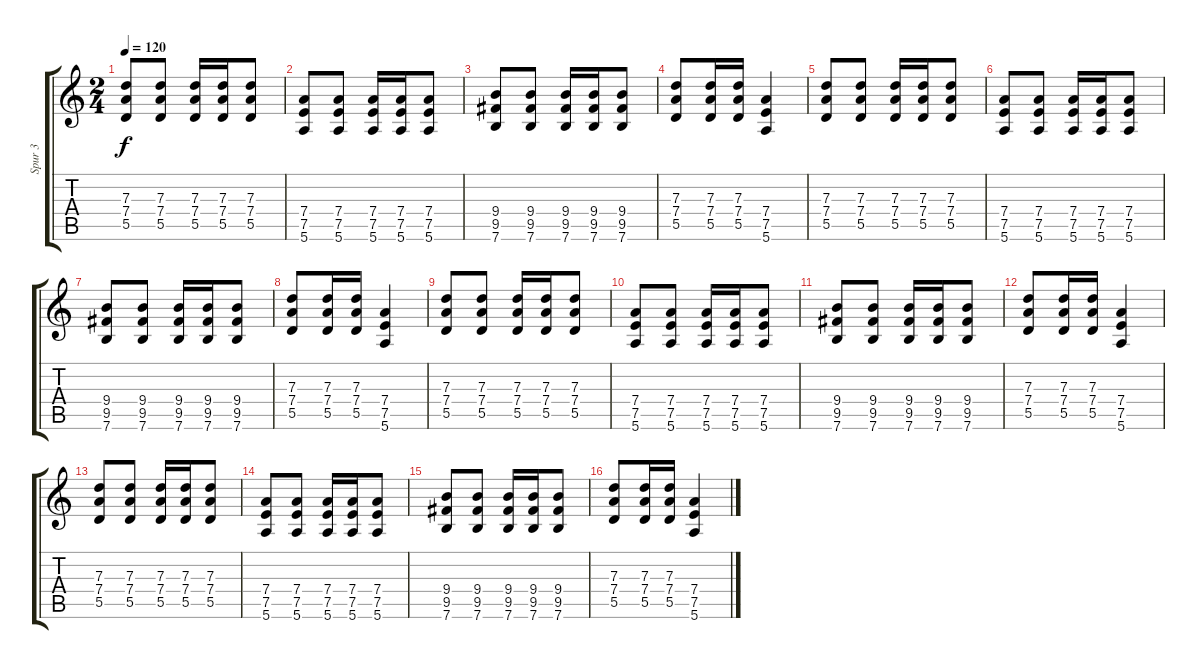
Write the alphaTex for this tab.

\track ("Spur 3" "Spur 3") {instrument distortionguitar}
\staff {score tabs}
\tuning (E4 B3 G3 D3 A2 E2) {hide}
\ts (2 4)
\tempo 120
\clef g2
\ks c
(7.3 7.4 5.5).8{dy f} (7.3 7.4 5.5).8 (7.3 7.4 5.5).16 (7.3 7.4 5.5).16 (7.3 7.4 5.5).8 |
(7.4 7.5 5.6).8 (7.4 7.5 5.6).8 (7.4 7.5 5.6).16 (7.4 7.5 5.6).16 (7.4 7.5 5.6).8 |
(9.4 9.5 7.6).8 (9.4 9.5 7.6).8 (9.4 9.5 7.6).16 (9.4 9.5 7.6).16 (9.4 9.5 7.6).8 |
(7.3 7.4 5.5).8 (7.3 7.4 5.5).16 (7.3 7.4 5.5).16 (7.4 7.5 5.6).4 |
(7.3 7.4 5.5).8 (7.3 7.4 5.5).8 (7.3 7.4 5.5).16 (7.3 7.4 5.5).16 (7.3 7.4 5.5).8 |
(7.4 7.5 5.6).8 (7.4 7.5 5.6).8 (7.4 7.5 5.6).16 (7.4 7.5 5.6).16 (7.4 7.5 5.6).8 |
(9.4 9.5 7.6).8 (9.4 9.5 7.6).8 (9.4 9.5 7.6).16 (9.4 9.5 7.6).16 (9.4 9.5 7.6).8 |
(7.3 7.4 5.5).8 (7.3 7.4 5.5).16 (7.3 7.4 5.5).16 (7.4 7.5 5.6).4 |
(7.3 7.4 5.5).8 (7.3 7.4 5.5).8 (7.3 7.4 5.5).16 (7.3 7.4 5.5).16 (7.3 7.4 5.5).8 |
(7.4 7.5 5.6).8 (7.4 7.5 5.6).8 (7.4 7.5 5.6).16 (7.4 7.5 5.6).16 (7.4 7.5 5.6).8 |
(9.4 9.5 7.6).8 (9.4 9.5 7.6).8 (9.4 9.5 7.6).16 (9.4 9.5 7.6).16 (9.4 9.5 7.6).8 |
(7.3 7.4 5.5).8 (7.3 7.4 5.5).16 (7.3 7.4 5.5).16 (7.4 7.5 5.6).4 |
(7.3 7.4 5.5).8 (7.3 7.4 5.5).8 (7.3 7.4 5.5).16 (7.3 7.4 5.5).16 (7.3 7.4 5.5).8 |
(7.4 7.5 5.6).8 (7.4 7.5 5.6).8 (7.4 7.5 5.6).16 (7.4 7.5 5.6).16 (7.4 7.5 5.6).8 |
(9.4 9.5 7.6).8 (9.4 9.5 7.6).8 (9.4 9.5 7.6).16 (9.4 9.5 7.6).16 (9.4 9.5 7.6).8 |
(7.3 7.4 5.5).8 (7.3 7.4 5.5).16 (7.3 7.4 5.5).16 (7.4 7.5 5.6).4
